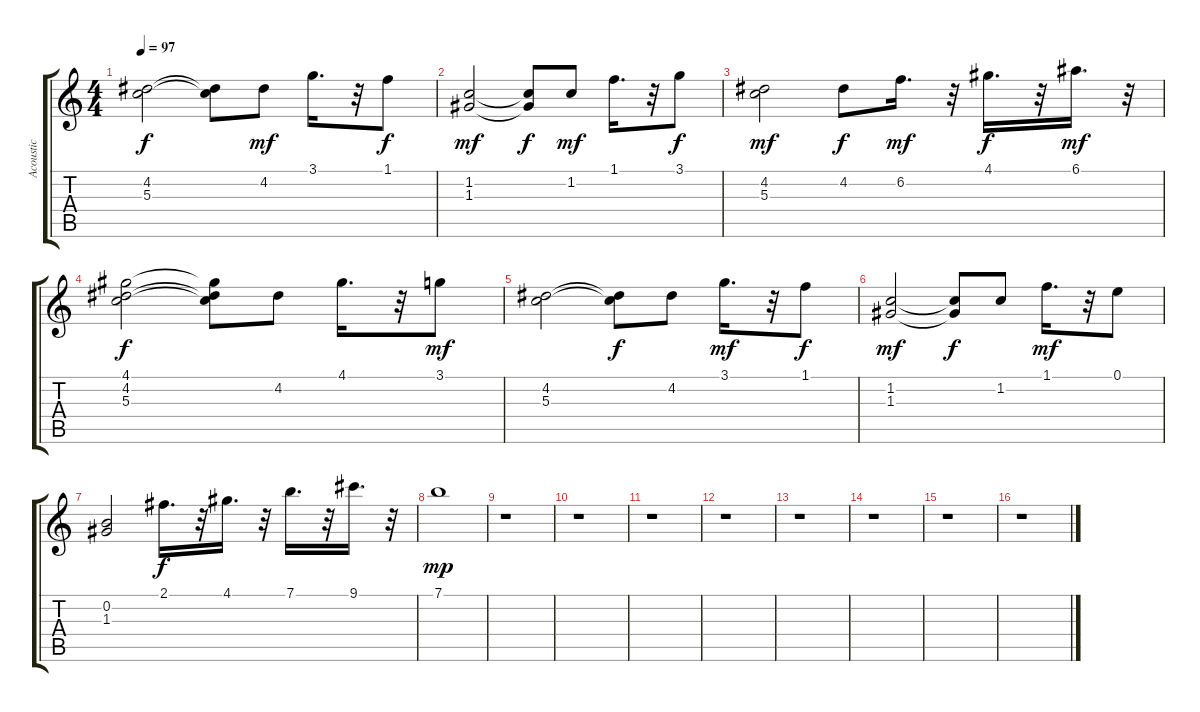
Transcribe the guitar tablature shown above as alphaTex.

\track ("Acoustic" "Acoustic") {instrument acousticguitarsteel}
\staff {score tabs}
\tuning (E4 B3 G3 D3 A2 E2) {hide}
\ts (4 4)
\tempo 97
\clef g2
\ks c
(4.2 5.3).2{dy f} (4.2{t} 5.3{t}).8 4.2.8{dy mf} 3.1.16{d} r.32 1.1.8{dy f} |
(1.2 1.3).2{dy mf} (1.2{t} 1.3{t}).8{dy f} 1.2.8{dy mf} 1.1.16{d} r.32 3.1.8{dy f} |
(4.2 5.3).2{dy mf} 4.2.8{dy f} 6.2.16{d dy mf} r.32 4.1.16{d dy f} r.32 6.1.16{d dy mf} r.32 |
(4.1 4.2 5.3).2{dy f} (4.1{t} 4.2{t} 5.3{t}).8 4.2.8 4.1.16{d} r.32 3.1.8{dy mf} |
(4.2 5.3).2 (4.2{t} 5.3{t}).8{dy f} 4.2.8 3.1.16{d dy mf} r.32 1.1.8{dy f} |
(1.2 1.3).2{dy mf} (1.2{t} 1.3{t}).8{dy f} 1.2.8 1.1.16{d dy mf} r.32 0.1.8 |
(0.2 1.3).2 2.1.16{d dy f} r.32 4.1.16{d} r.32 7.1.16{d} r.32 9.1.16{d} r.32 |
7.1.1{dy mp} |
r.1 |
r.1 |
r.1 |
r.1 |
r.1 |
r.1 |
r.1 |
r.1
